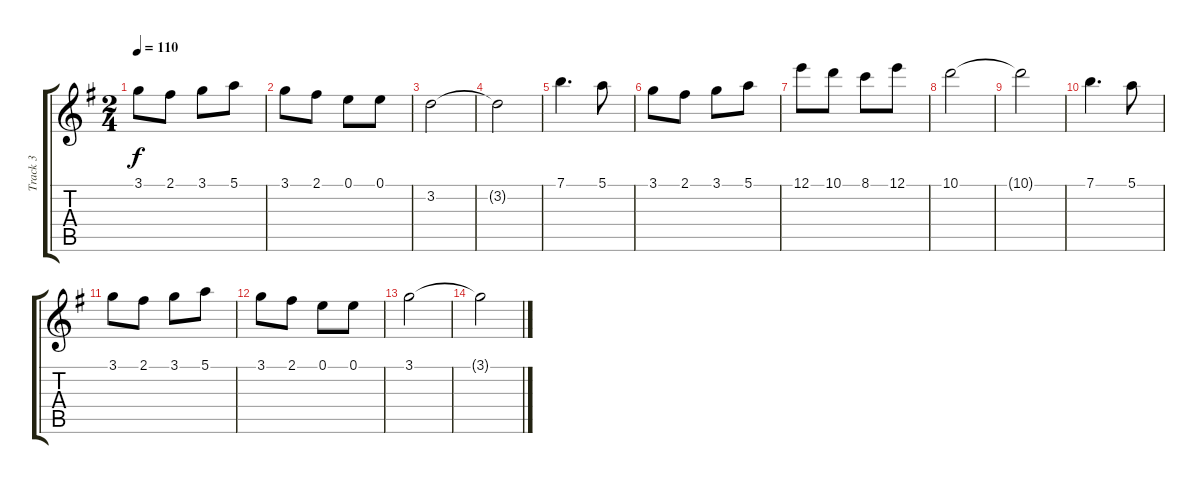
\track ("Track 3" "Track 3") {instrument acousticguitarnylon}
\staff {score tabs}
\tuning (E4 B3 G3 D3 A2 E2) {hide}
\ts (2 4)
\tempo 110
\clef g2
\ks g
3.1.8{dy f} 2.1.8 3.1.8 5.1.8 |
3.1.8 2.1.8 0.1.8 0.1.8 |
3.2.2 |
3.2{t}.2 |
7.1.4{d} 5.1.8 |
3.1.8 2.1.8 3.1.8 5.1.8 |
12.1.8 10.1.8 8.1.8 12.1.8 |
10.1.2 |
10.1{t}.2 |
7.1.4{d} 5.1.8 |
3.1.8 2.1.8 3.1.8 5.1.8 |
3.1.8 2.1.8 0.1.8 0.1.8 |
3.1.2 |
3.1{t}.2
